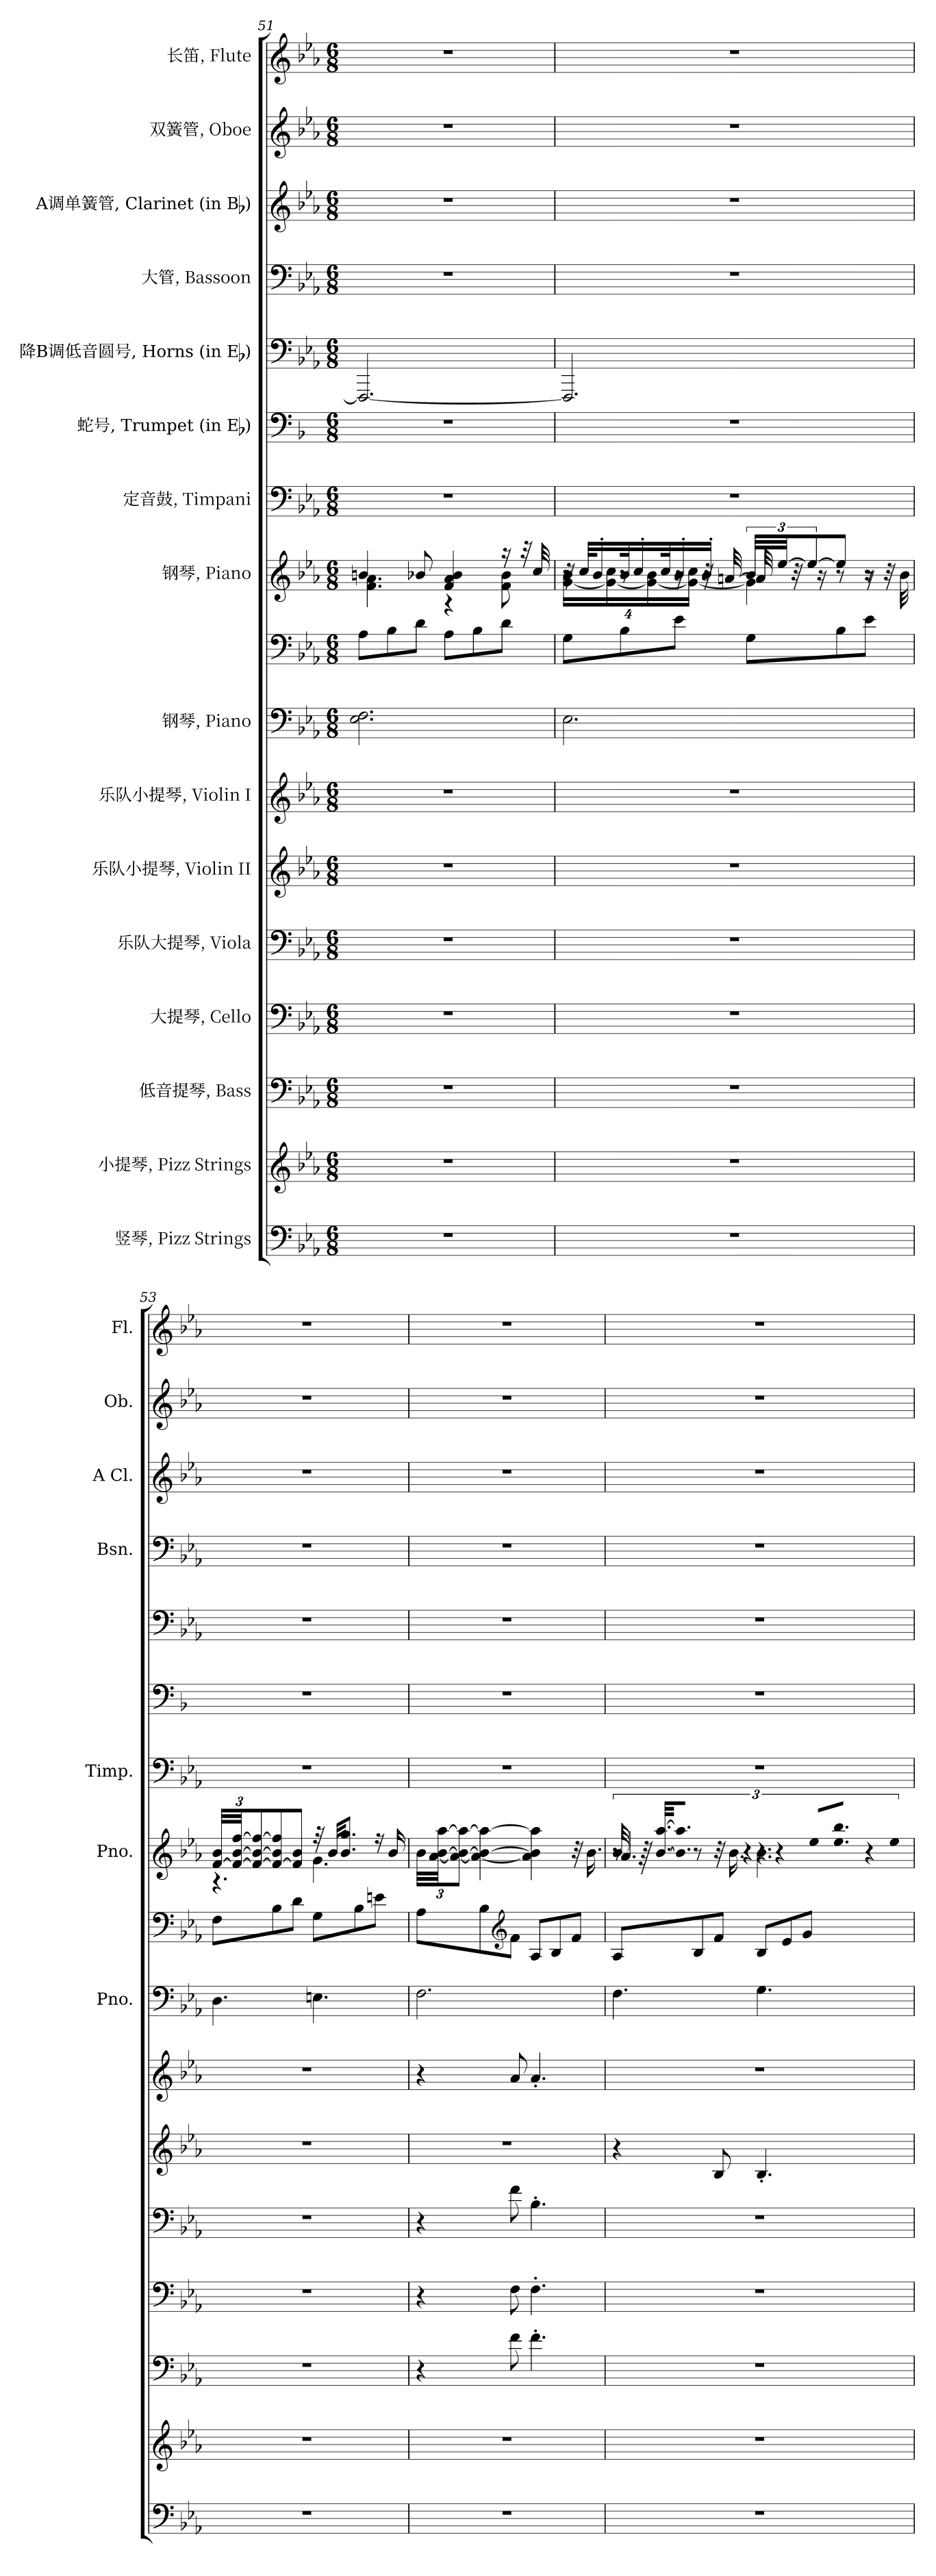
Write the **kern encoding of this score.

**kern	**kern	**kern	**kern	**kern	**kern	**kern	**kern	**kern	**kern	**kern	**kern	**kern	**kern	**kern	**kern	**kern
*part16	*part15	*part14	*part13	*part12	*part11	*part10	*part9	*part9	*part8	*part7	*part6	*part5	*part4	*part3	*part2	*part1
*staff17	*staff16	*staff15	*staff14	*staff13	*staff12	*staff11	*staff10	*staff9	*staff8	*staff7	*staff6	*staff5	*staff4	*staff3	*staff2	*staff1
*I"竖琴, Pizz Strings	*I"小提琴, Pizz Strings	*I"低音提琴, Bass	*I"大提琴, Cello	*I"乐队大提琴, Viola	*I"乐队小提琴, Violin II	*I"乐队小提琴, Violin I	*I"钢琴, Piano	*	*I"钢琴, Piano	*I"定音鼓, Timpani	*I"蛇号, Trumpet (in Eb)	*I"降B调低音圆号, Horns (in Eb)	*I"大管, Bassoon	*I"A调单簧管, Clarinet (in Bb)	*I"双簧管, Oboe	*I"长笛, Flute
*	*	*	*	*	*	*	*I'Pno.	*	*I'Pno.	*I'Timp.	*	*	*I'Bsn.	*I'A Cl.	*I'Ob.	*I'Fl.
*clefF4	*clefG2	*clefF4	*clefF4	*clefF4	*clefG2	*clefG2	*clefF4	*clefF4	*clefG2	*clefF4	*clefF4	*clefF4	*clefF4	*clefG2	*clefG2	*clefG2
*	*	*ITrd7c12	*	*	*	*	*	*	*	*	*ITrd1c2	*ITrd1c2	*	*ITrd2c3	*	*
*k[b-e-a-]	*k[b-e-a-]	*k[b-e-a-]	*k[b-e-a-]	*k[b-e-a-]	*k[b-e-a-]	*k[b-e-a-]	*k[b-e-a-]	*k[b-e-a-]	*k[b-e-a-]	*k[b-e-a-]	*k[b-e-a-]	*k[b-e-a-d-g-]	*k[b-e-a-]	*k[]	*k[b-e-a-]	*k[b-e-a-]
*M6/8	*M6/8	*M6/8	*M6/8	*M6/8	*M6/8	*M6/8	*M6/8	*M6/8	*M6/8	*M6/8	*M6/8	*M6/8	*M6/8	*M6/8	*M6/8	*M6/8
=51	=51	=51	=51	=51	=51	=51	=51	=51	=51	=51	=51	=51	=51	=51	=51	=51
*	*	*	*	*	*	*	*	*	*^	*	*	*	*	*	*	*
2.r	2.r	2.r	2.r	2.r	2.r	2.r	2.E-\ 2.F\	8A-\L	4bn/	4.f\ 4.a-\	2.r	2.r	2.EEE-/_	2.r	2.r	2.r	2.r
.	.	.	.	.	.	.	.	8B-\	.	.	.	.	.	.	.	.	.
.	.	.	.	.	.	.	.	8d\J	8b-X/	.	.	.	.	.	.	.	.
.	.	.	.	.	.	.	.	8A-\L	4f/ 4a-/ 4b-/	4r	.	.	.	.	.	.	.
.	.	.	.	.	.	.	.	8B-\	.	.	.	.	.	.	.	.	.
.	.	.	.	.	.	.	.	8d\J	16r	8f\ 8b-\	.	.	.	.	.	.	.
.	.	.	.	.	.	.	.	.	32r	.	.	.	.	.	.	.	.
.	.	.	.	.	.	.	.	.	32cc/	.	.	.	.	.	.	.	.
!!LO:PB:g=z
=52	=52	=52	=52	=52	=52	=52	=52	=52	=52	=52	=52	=52	=52	=52	=52	=52	=52
*	*	*	*	*	*	*	*	*	*	*Xbrackettup	*	*	*	*	*	*	*
*	*	*	*	*	*	*	*	*	*	*^	*	*	*	*	*	*	*
2.r	2.r	2.r	2.r	2.r	2.r	2.r	2.E-\	8G\L	32r	[32%3g\ 32%3b-\L	8r	2.r	2.r	2.EEE-/]	2.r	2.r	2.r	2.r
.	.	.	.	.	.	.	.	.	32cc/KLL	.	.	.	.	.	.	.	.	.
.	.	.	.	.	.	.	.	.	16b-'/	.	.	.	.	.	.	.	.	.
.	.	.	.	.	.	.	.	.	.	32%3g\_ 32%3cc\	.	.	.	.	.	.	.	.
.	.	.	.	.	.	.	.	8B-\	32b-/K	.	8r	.	.	.	.	.	.	.
.	.	.	.	.	.	.	.	.	16cc'/	.	.	.	.	.	.	.	.	.
.	.	.	.	.	.	.	.	.	.	32%3g\_ 32%3b-\	.	.	.	.	.	.	.	.
.	.	.	.	.	.	.	.	.	32cc/K	.	.	.	.	.	.	.	.	.
.	.	.	.	.	.	.	.	8e-\J	16b-'/	.	16r	.	.	.	.	.	.	.
.	.	.	.	.	.	.	.	.	.	32%3g\_ 32%3cc\J	.	.	.	.	.	.	.	.
.	.	.	.	.	.	.	.	.	16b-'/JJ	.	32r	.	.	.	.	.	.	.
.	.	.	.	.	.	.	.	.	.	.	[32an/	.	.	.	.	.	.	.
.	.	.	.	.	.	.	.	8G\L	48b-/LLL	4g\]	32a/]	.	.	.	.	.	.	.
.	.	.	.	.	.	.	.	.	[48ee-/JJ	.	.	.	.	.	.	.	.	.
.	.	.	.	.	.	.	.	.	.	.	32r	.	.	.	.	.	.	.
.	.	.	.	.	.	.	.	.	12ee-/_	.	.	.	.	.	.	.	.	.
.	.	.	.	.	.	.	.	.	.	.	16r	.	.	.	.	.	.	.
.	.	.	.	.	.	.	.	8B-\	8ee-/J]	.	8r	.	.	.	.	.	.	.
.	.	.	.	.	.	.	.	8e-\J	8r	16r	8r	.	.	.	.	.	.	.
.	.	.	.	.	.	.	.	.	.	32r	.	.	.	.	.	.	.	.
.	.	.	.	.	.	.	.	.	.	32b-\	.	.	.	.	.	.	.	.
*	*	*	*	*	*	*	*	*	*	*v	*v	*	*	*	*	*	*	*
!!LO:PB:g=z
=53	=53	=53	=53	=53	=53	=53	=53	=53	=53	=53	=53	=53	=53	=53	=53	=53	=53
2.r	2.r	2.r	2.r	2.r	2.r	2.r	4.D\	8F\L	[48f/ 48b-/LLL	4.r	2.r	2.r	2.r	2.r	2.r	2.r	2.r
.	.	.	.	.	.	.	.	.	48f/_ [48b-/ [48ff/JJ	.	.	.	.	.	.	.	.
.	.	.	.	.	.	.	.	.	12f/_ 12b-/_ 12ff/_	.	.	.	.	.	.	.	.
.	.	.	.	.	.	.	.	8B-\	8f/_ 8b-/] 8ff/]	.	.	.	.	.	.	.	.
.	.	.	.	.	.	.	.	8d\J	8f/] 8b-/J	.	.	.	.	.	.	.	.
.	.	.	.	.	.	.	4.En\	8G\L	32r	4.g\	.	.	.	.	.	.	.
.	.	.	.	.	.	.	.	.	32b-/KKL	.	.	.	.	.	.	.	.
.	.	.	.	.	.	.	.	.	8.b-/ 8.gg/J	.	.	.	.	.	.	.	.
.	.	.	.	.	.	.	.	8B-\	.	.	.	.	.	.	.	.	.
.	.	.	.	.	.	.	.	8en\J	16r	.	.	.	.	.	.	.	.
.	.	.	.	.	.	.	.	.	16b-/	.	.	.	.	.	.	.	.
*	*	*	*	*	*	*	*	*	*v	*v	*	*	*	*	*	*	*
=54	=54	=54	=54	=54	=54	=54	=54	=54	=54	=54	=54	=54	=54	=54	=54	=54
2.r	2.r	4r	4r	4r	2.r	4r	2.F\	8A-\L	48b-\LLL	2.r	2.r	2.r	2.r	2.r	2.r	2.r
.	.	.	.	.	.	.	.	.	[48a-\ [48b-\ [48aa-\JJ	.	.	.	.	.	.	.
.	.	.	.	.	.	.	.	.	12a-\_ 12b-\_ 12aa-\_J	.	.	.	.	.	.	.
.	.	.	.	.	.	.	.	8B-\	4a-\_ 4b-\_ 4aa-\_	.	.	.	.	.	.	.
*	*	*	*	*	*	*	*	*clefG2	*	*	*	*	*	*	*	*
.	.	8F\	8F\	8f\	.	8a-/	.	8f\J	.	.	.	.	.	.	.	.
.	.	4.F'\	4.F'\	4.B-'\	.	4.a-'/	.	8A-/L	4a-\] 4b-\] 4aa-\]	.	.	.	.	.	.	.
.	.	.	.	.	.	.	.	8B-/	.	.	.	.	.	.	.	.
.	.	.	.	.	.	.	.	8f/J	32r	.	.	.	.	.	.	.
.	.	.	.	.	.	.	.	.	16.b-\	.	.	.	.	.	.	.
!!LO:PB:g=z
=55	=55	=55	=55	=55	=55	=55	=55	=55	=55	=55	=55	=55	=55	=55	=55	=55
*	*	*	*	*	*	*	*	*	*brackettup	*	*	*	*	*	*	*
*	*	*	*	*	*	*	*	*	*^	*	*	*	*	*	*	*
*	*	*	*	*	*	*	*	*	*	*^	*	*	*	*	*	*	*
2.r	2.r	2.r	2.r	2.r	4r	2.r	4.F\	8A-/L	48b-/	8r	4.a-/	2.r	2.r	2.r	2.r	2.r	2.r	2.r
.	.	.	.	.	.	.	.	.	96r	.	.	.	.	.	.	.	.	.
.	.	.	.	.	.	.	.	.	[48.b-/ [48.aa-/KKL	.	.	.	.	.	.	.	.	.
.	.	.	.	.	.	.	.	.	8.b-/] 8.aa-/]J	.	.	.	.	.	.	.	.	.
.	.	.	.	.	.	.	.	8B-/	.	8r	.	.	.	.	.	.	.	.
.	.	.	.	.	8B-/	.	.	8f/J	8r	32r	.	.	.	.	.	.	.	.
.	.	.	.	.	.	.	.	.	.	16.b-\	.	.	.	.	.	.	.	.
.	.	.	.	.	4.B-'/	.	4.G\	8B-/L	32r	4.b-\	4.r	.	.	.	.	.	.	.
.	.	.	.	.	.	.	.	.	32ee-/KKL	.	.	.	.	.	.	.	.	.
.	.	.	.	.	.	.	.	.	8.ee-/ 8.bb-/J	.	.	.	.	.	.	.	.	.
.	.	.	.	.	.	.	.	8e-/	.	.	.	.	.	.	.	.	.	.
.	.	.	.	.	.	.	.	8g/J	16r	.	.	.	.	.	.	.	.	.
.	.	.	.	.	.	.	.	.	16ee-/	.	.	.	.	.	.	.	.	.
*	*	*	*	*	*	*	*	*	*v	*v	*v	*	*	*	*	*	*	*
=	=	=	=	=	=	=	=	=	=	=	=	=	=	=	=	=
*-	*-	*-	*-	*-	*-	*-	*-	*-	*-	*-	*-	*-	*-	*-	*-	*-
